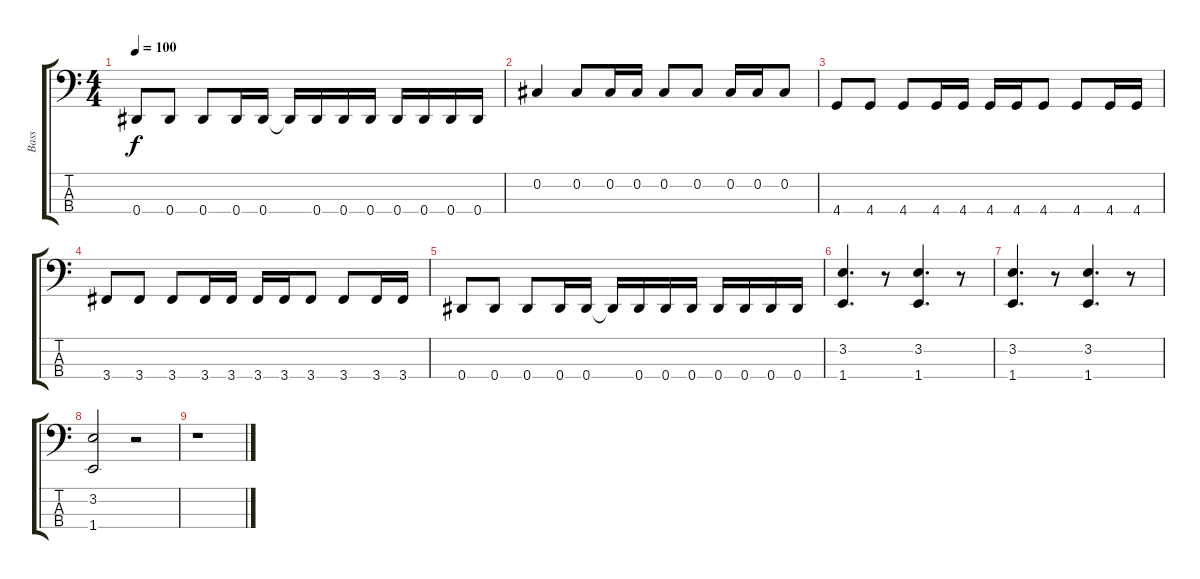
\track ("Bass" "Bass") {instrument electricbasspick}
\staff {score tabs}
\tuning (Gb2 Db2 Ab1 Eb1) {hide}
\ts (4 4)
\tempo 100
\clef f4
\ks c
0.4.8{dy f} 0.4.8 0.4.8 0.4.16 0.4.16 0.4{t}.16 0.4.16 0.4.16 0.4.16 0.4.16 0.4.16 0.4.16 0.4.16 |
0.2.4 0.2.8 0.2.16 0.2.16 0.2.8 0.2.8 0.2.16 0.2.16 0.2.8 |
4.4.8 4.4.8 4.4.8 4.4.16 4.4.16 4.4.16 4.4.16 4.4.8 4.4.8 4.4.16 4.4.16 |
3.4.8 3.4.8 3.4.8 3.4.16 3.4.16 3.4.16 3.4.16 3.4.8 3.4.8 3.4.16 3.4.16 |
0.4.8 0.4.8 0.4.8 0.4.16 0.4.16 0.4{t}.16 0.4.16 0.4.16 0.4.16 0.4.16 0.4.16 0.4.16 0.4.16 |
(3.2 1.4).4{d} r.8 (3.2 1.4).4{d} r.8 |
(3.2 1.4).4{d} r.8 (3.2 1.4).4{d} r.8 |
(3.2 1.4).2 r.2 |
r.1
